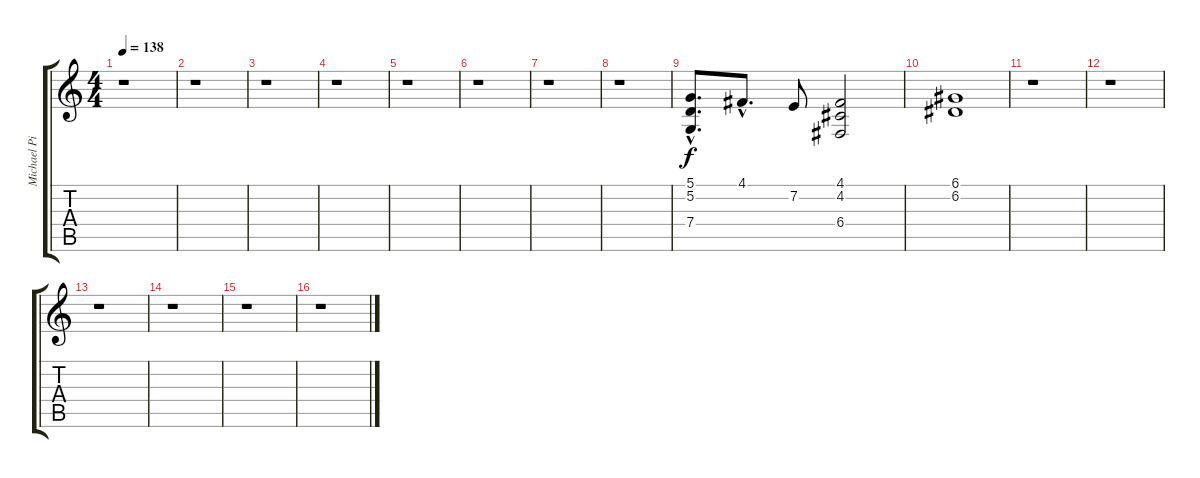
\track ("Michael Pinnella 2" "Michael Pi") {instrument churchorgan}
\staff {score tabs}
\tuning (D4 A3 F3 C3 G2 D2) {hide}
\ts (4 4)
\tempo 138
\clef g2
\ks c
r.1{dy f} |
r.1 |
r.1 |
r.1 |
r.1 |
r.1 |
r.1 |
r.1 |
(5.1{hac} 5.2 7.4).8{d} 4.1{hac}.8{d} 7.2.8 (4.1 4.2 6.4).2 |
(6.1 6.2).1 |
r.1 |
r.1 |
r.1 |
r.1 |
r.1 |
r.1
